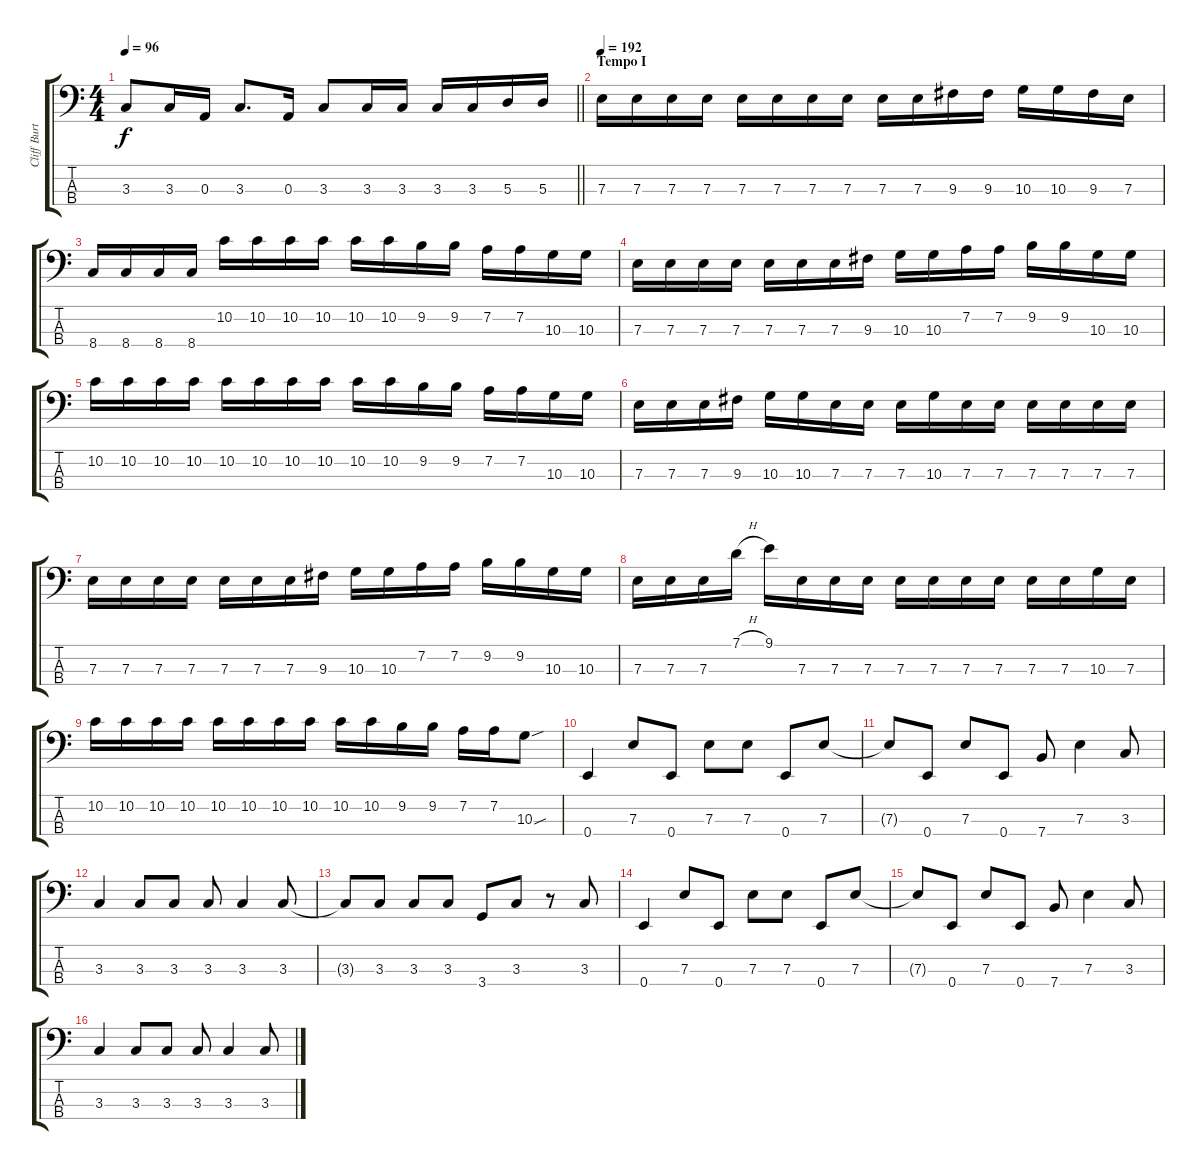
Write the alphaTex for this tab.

\track ("Cliff Burton - Bass" "Cliff Burt") {instrument electricbassfinger}
\staff {score tabs}
\tuning (G2 D2 A1 E1) {hide}
\ts (4 4)
\tempo 96
\clef f4
\barLineRight lightlight
\ks c
3.3.8{dy f} 3.3.16 0.3.16 3.3.8{d} 0.3.16 3.3.8 3.3.16 3.3.16 3.3.16 3.3.16 5.3.16 5.3.16 |
\section ("" "Tempo I")
\tempo 192
7.3.16 7.3.16 7.3.16 7.3.16 7.3.16 7.3.16 7.3.16 7.3.16 7.3.16 7.3.16 9.3.16 9.3.16 10.3.16 10.3.16 9.3.16 7.3.16 |
8.4.16 8.4.16 8.4.16 8.4.16 10.2.16 10.2.16 10.2.16 10.2.16 10.2.16 10.2.16 9.2.16 9.2.16 7.2.16 7.2.16 10.3.16 10.3.16 |
7.3.16 7.3.16 7.3.16 7.3.16 7.3.16 7.3.16 7.3.16 9.3.16 10.3.16 10.3.16 7.2.16 7.2.16 9.2.16 9.2.16 10.3.16 10.3.16 |
10.2.16 10.2.16 10.2.16 10.2.16 10.2.16 10.2.16 10.2.16 10.2.16 10.2.16 10.2.16 9.2.16 9.2.16 7.2.16 7.2.16 10.3.16 10.3.16 |
7.3.16 7.3.16 7.3.16 9.3.16 10.3.16 10.3.16 7.3.16 7.3.16 7.3.16 10.3.16 7.3.16 7.3.16 7.3.16 7.3.16 7.3.16 7.3.16 |
7.3.16 7.3.16 7.3.16 7.3.16 7.3.16 7.3.16 7.3.16 9.3.16 10.3.16 10.3.16 7.2.16 7.2.16 9.2.16 9.2.16 10.3.16 10.3.16 |
7.3.16 7.3.16 7.3.16 7.1{h}.16 9.1.16 7.3.16 7.3.16 7.3.16 7.3.16 7.3.16 7.3.16 7.3.16 7.3.16 7.3.16 10.3.16 7.3.16 |
10.2.16 10.2.16 10.2.16 10.2.16 10.2.16 10.2.16 10.2.16 10.2.16 10.2.16 10.2.16 9.2.16 9.2.16 7.2.16 7.2.16 10.3{sou}.8 |
0.4.4 7.3.8 0.4.8 7.3.8 7.3.8 0.4.8 7.3.8 |
7.3{t}.8 0.4.8 7.3.8 0.4.8 7.4.8 7.3.4 3.3.8 |
3.3.4 3.3.8 3.3.8 3.3.8 3.3.4 3.3.8 |
3.3{t}.8 3.3.8 3.3.8 3.3.8 3.4.8 3.3.8 r.8 3.3.8 |
0.4.4 7.3.8 0.4.8 7.3.8 7.3.8 0.4.8 7.3.8 |
7.3{t}.8 0.4.8 7.3.8 0.4.8 7.4.8 7.3.4 3.3.8 |
3.3.4 3.3.8 3.3.8 3.3.8 3.3.4 3.3.8
